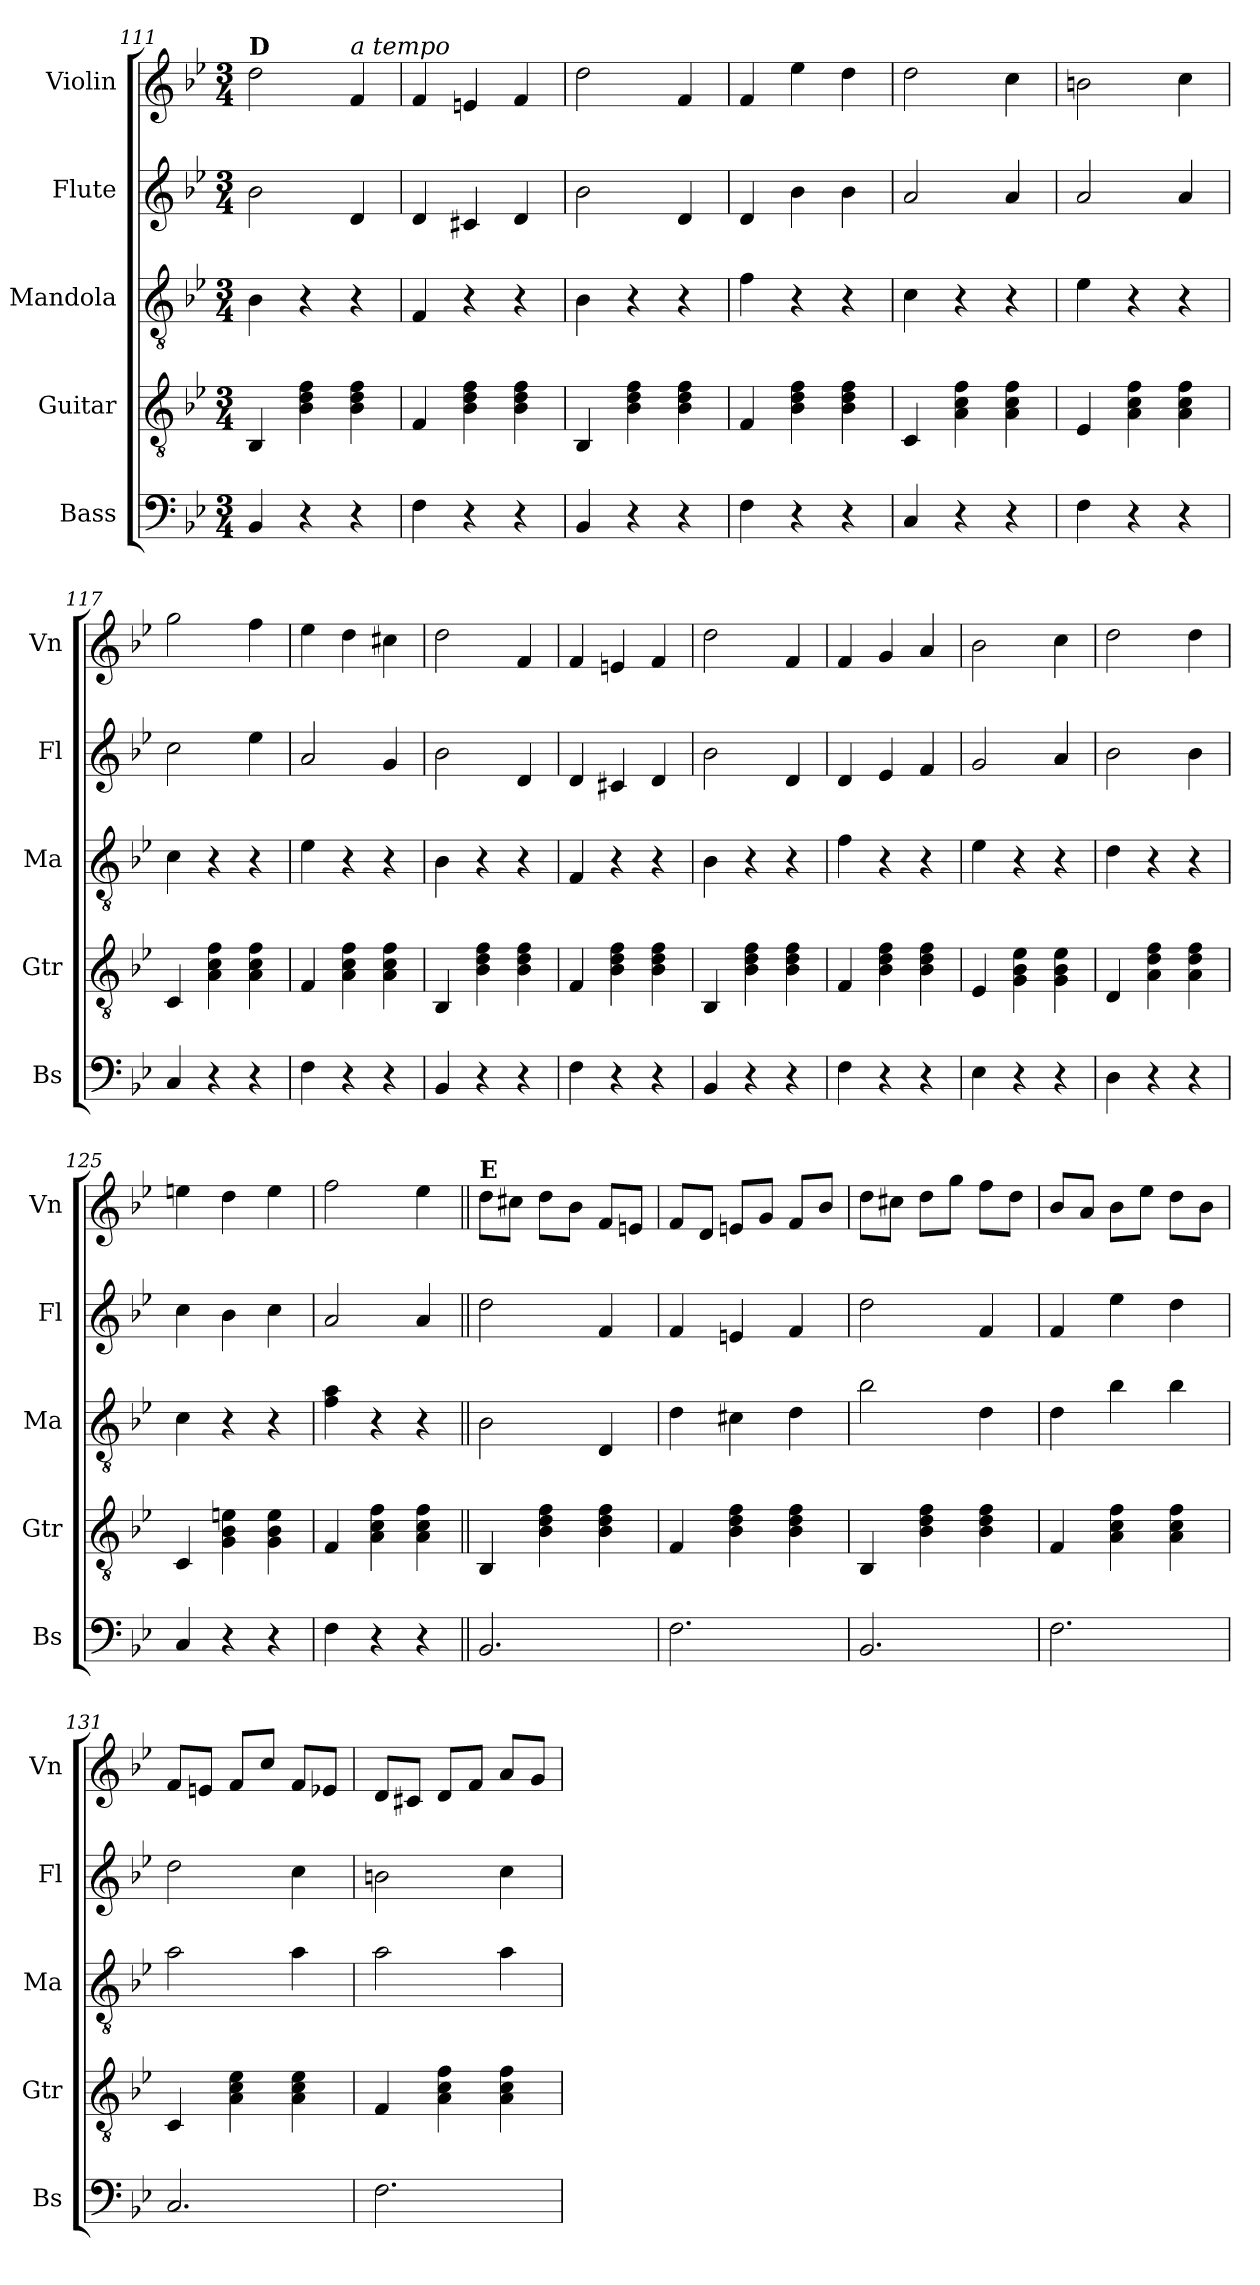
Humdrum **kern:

**kern	**kern	**kern	**kern	**kern
*part5	*part4	*part3	*part2	*part1
*staff5	*staff4	*staff3	*staff2	*staff1
*I"Bass	*I"Guitar	*I"Mandola	*I"Flute	*I"Violin
*I'Bs	*I'Gtr	*I'Ma	*I'Fl	*I'Vn
!!LO:LB:g=z
*clefF4	*clefGv2	*clefGv2	*clefG2	*clefG2
*ITrd7c12	*	*	*	*
*k[b-e-]	*k[b-e-]	*k[b-e-]	*k[b-e-]	*k[b-e-]
*M3/4	*M3/4	*M3/4	*M3/4	*M3/4
*MM180	*MM180	*MM180	*MM180	*MM180
=111	=111	=111	=111	=111
!	!	!	!	!LO:TX:a:B:t=D
4BBB-/	4BB-/	4B-\	2b-\	2dd\
4r	4B-\ 4d\ 4f\	4r	.	.
!	!	!	!	!LO:TX:a:i:t=a tempo
4r	4B-\ 4d\ 4f\	4r	4d/	4f/
=112	=112	=112	=112	=112
4FF\	4F/	4F/	4d/	4f/
4r	4B-\ 4d\ 4f\	4r	4c#X/	4en/
4r	4B-\ 4d\ 4f\	4r	4d/	4f/
=113	=113	=113	=113	=113
4BBB-/	4BB-/	4B-\	2b-\	2dd\
4r	4B-\ 4d\ 4f\	4r	.	.
4r	4B-\ 4d\ 4f\	4r	4d/	4f/
=114	=114	=114	=114	=114
4FF\	4F/	4f\	4d/	4f/
4r	4B-\ 4d\ 4f\	4r	4b-\	4ee-\
4r	4B-\ 4d\ 4f\	4r	4b-\	4dd\
=115	=115	=115	=115	=115
4CC/	4C/	4c\	2a/	2dd\
4r	4A\ 4c\ 4f\	4r	.	.
4r	4A\ 4c\ 4f\	4r	4a/	4cc\
=116	=116	=116	=116	=116
4FF\	4E-/	4e-\	2a/	2bn\
4r	4A\ 4c\ 4f\	4r	.	.
4r	4A\ 4c\ 4f\	4r	4a/	4cc\
=117	=117	=117	=117	=117
4CC/	4C/	4c\	2cc\	2gg\
4r	4A\ 4c\ 4f\	4r	.	.
4r	4A\ 4c\ 4f\	4r	4ee-\	4ff\
=118	=118	=118	=118	=118
4FF\	4F/	4e-\	2a/	4ee-\
4r	4A\ 4c\ 4f\	4r	.	4dd\
4r	4A\ 4c\ 4f\	4r	4g/	4cc#X\
=119	=119	=119	=119	=119
4BBB-/	4BB-/	4B-\	2b-\	2dd\
4r	4B-\ 4d\ 4f\	4r	.	.
4r	4B-\ 4d\ 4f\	4r	4d/	4f/
!!LO:LB:g=z
=120	=120	=120	=120	=120
4FF\	4F/	4F/	4d/	4f/
4r	4B-\ 4d\ 4f\	4r	4c#X/	4en/
4r	4B-\ 4d\ 4f\	4r	4d/	4f/
=121	=121	=121	=121	=121
4BBB-/	4BB-/	4B-\	2b-\	2dd\
4r	4B-\ 4d\ 4f\	4r	.	.
4r	4B-\ 4d\ 4f\	4r	4d/	4f/
=122	=122	=122	=122	=122
4FF\	4F/	4f\	4d/	4f/
4r	4B-\ 4d\ 4f\	4r	4e-/	4g/
4r	4B-\ 4d\ 4f\	4r	4f/	4a/
=123	=123	=123	=123	=123
4EE-\	4E-/	4e-\	2g/	2b-\
4r	4G\ 4B-\ 4e-\	4r	.	.
4r	4G\ 4B-\ 4e-\	4r	4a/	4cc\
=124	=124	=124	=124	=124
4DD\	4D/	4d\	2b-\	2dd\
4r	4A\ 4d\ 4f\	4r	.	.
4r	4A\ 4d\ 4f\	4r	4b-\	4dd\
=125	=125	=125	=125	=125
4CC/	4C/	4c\	4cc\	4een\
4r	4G\ 4B-\ 4en\	4r	4b-\	4dd\
4r	4G\ 4B-\ 4e\	4r	4cc\	4ee\
=126	=126	=126	=126	=126
4FF\	4F/	4f\ 4a\	2a/	2ff\
4r	4A\ 4c\ 4f\	4r	.	.
4r	4A\ 4c\ 4f\	4r	4a/	4ee-\
!!LO:PB:g=z
=127||	=127||	=127||	=127||	=127||
!	!	!	!	!LO:TX:a:B:t=E
2.BBB-/	4BB-/	2B-\	2dd\	8dd\L
.	.	.	.	8cc#X\J
.	4B-\ 4d\ 4f\	.	.	8dd\L
.	.	.	.	8b-\J
.	4B-\ 4d\ 4f\	4D/	4f/	8f/L
.	.	.	.	8en/J
=128	=128	=128	=128	=128
2.FF\	4F/	4d\	4f/	8f/L
.	.	.	.	8d/J
.	4B-\ 4d\ 4f\	4c#X\	4en/	8en/L
.	.	.	.	8g/J
.	4B-\ 4d\ 4f\	4d\	4f/	8f/L
.	.	.	.	8b-/J
=129	=129	=129	=129	=129
2.BBB-/	4BB-/	2b-\	2dd\	8dd\L
.	.	.	.	8cc#X\J
.	4B-\ 4d\ 4f\	.	.	8dd\L
.	.	.	.	8gg\J
.	4B-\ 4d\ 4f\	4d\	4f/	8ff\L
.	.	.	.	8dd\J
=130	=130	=130	=130	=130
2.FF\	4F/	4d\	4f/	8b-/L
.	.	.	.	8a/J
.	4A\ 4c\ 4f\	4b-\	4ee-\	8b-\L
.	.	.	.	8ee-\J
.	4A\ 4c\ 4f\	4b-\	4dd\	8dd\L
.	.	.	.	8b-\J
=131	=131	=131	=131	=131
2.CC/	4C/	2a\	2dd\	8f/L
.	.	.	.	8en/J
.	4A\ 4c\ 4e-\	.	.	8f/L
.	.	.	.	8cc/J
.	4A\ 4c\ 4e-\	4a\	4cc\	8f/L
.	.	.	.	8e-X/J
!!LO:LB:g=z
=132	=132	=132	=132	=132
2.FF\	4F/	2a\	2bn\	8d/L
.	.	.	.	8c#X/J
.	4A\ 4c\ 4f\	.	.	8d/L
.	.	.	.	8f/J
.	4A\ 4c\ 4f\	4a\	4cc\	8a/L
.	.	.	.	8g/J
=	=	=	=	=
*-	*-	*-	*-	*-
